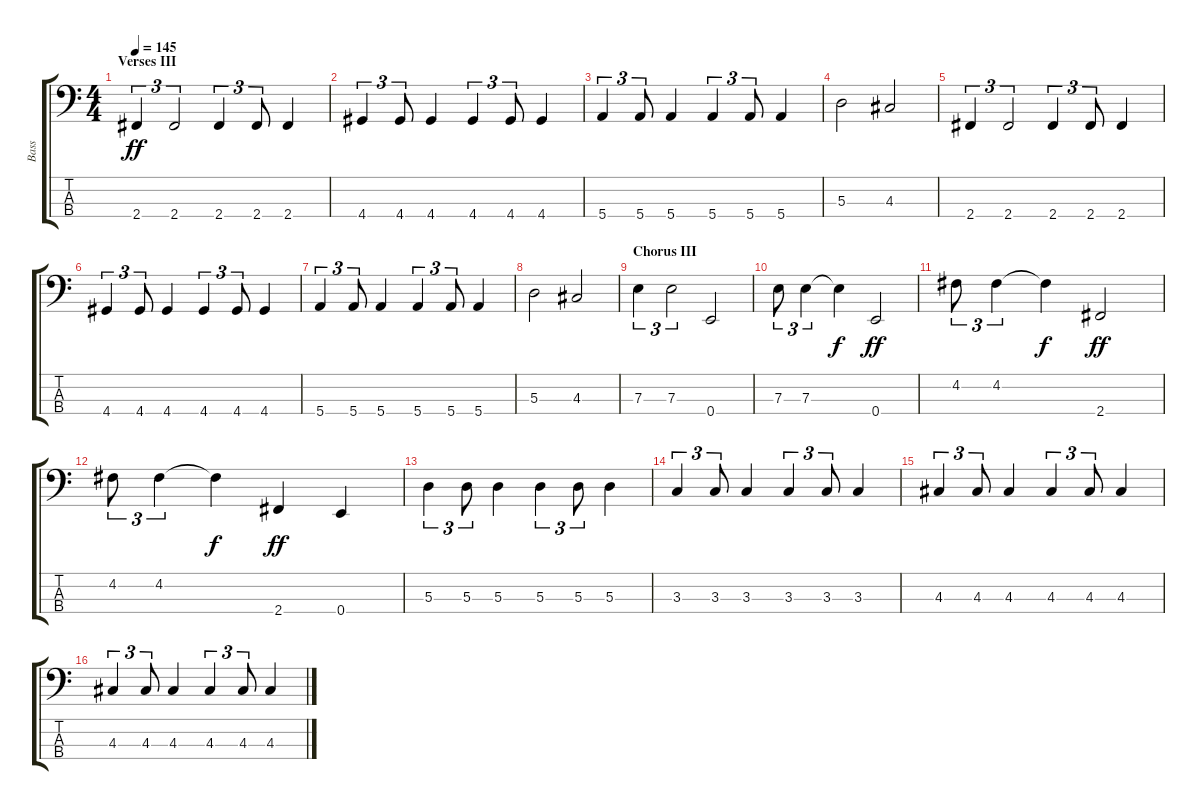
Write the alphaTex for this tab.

\track ("Bass" "Bass") {instrument electricbasspick}
\staff {score tabs}
\tuning (G2 D2 A1 E1) {hide}
\ts (4 4)
\section ("" "Verses III")
\tempo 145
\clef f4
\ks c
2.4.4{tu (3 2) dy ff} 2.4.2{tu (3 2)} 2.4.4{tu (3 2)} 2.4.8{tu (3 2)} 2.4.4 |
4.4.4{tu (3 2)} 4.4.8{tu (3 2)} 4.4.4 4.4.4{tu (3 2)} 4.4.8{tu (3 2)} 4.4.4 |
5.4.4{tu (3 2)} 5.4.8{tu (3 2)} 5.4.4 5.4.4{tu (3 2)} 5.4.8{tu (3 2)} 5.4.4 |
5.3.2 4.3.2 |
2.4.4{tu (3 2)} 2.4.2{tu (3 2)} 2.4.4{tu (3 2)} 2.4.8{tu (3 2)} 2.4.4 |
4.4.4{tu (3 2)} 4.4.8{tu (3 2)} 4.4.4 4.4.4{tu (3 2)} 4.4.8{tu (3 2)} 4.4.4 |
5.4.4{tu (3 2)} 5.4.8{tu (3 2)} 5.4.4 5.4.4{tu (3 2)} 5.4.8{tu (3 2)} 5.4.4 |
5.3.2 4.3.2 |
\section ("" "Chorus III")
7.3.4{tu (3 2)} 7.3.2{tu (3 2)} 0.4.2 |
7.3.8{tu (3 2)} 7.3.4{tu (3 2)} 7.3{t}.4{dy f} 0.4.2{dy ff} |
4.2.8{tu (3 2)} 4.2.4{tu (3 2)} 4.2{t}.4{dy f} 2.4.2{dy ff} |
4.2.8{tu (3 2)} 4.2.4{tu (3 2)} 4.2{t}.4{dy f} 2.4.4{dy ff} 0.4.4 |
5.3.4{tu (3 2)} 5.3.8{tu (3 2)} 5.3.4 5.3.4{tu (3 2)} 5.3.8{tu (3 2)} 5.3.4 |
3.3.4{tu (3 2)} 3.3.8{tu (3 2)} 3.3.4 3.3.4{tu (3 2)} 3.3.8{tu (3 2)} 3.3.4 |
4.3.4{tu (3 2)} 4.3.8{tu (3 2)} 4.3.4 4.3.4{tu (3 2)} 4.3.8{tu (3 2)} 4.3.4 |
4.3.4{tu (3 2)} 4.3.8{tu (3 2)} 4.3.4 4.3.4{tu (3 2)} 4.3.8{tu (3 2)} 4.3.4
